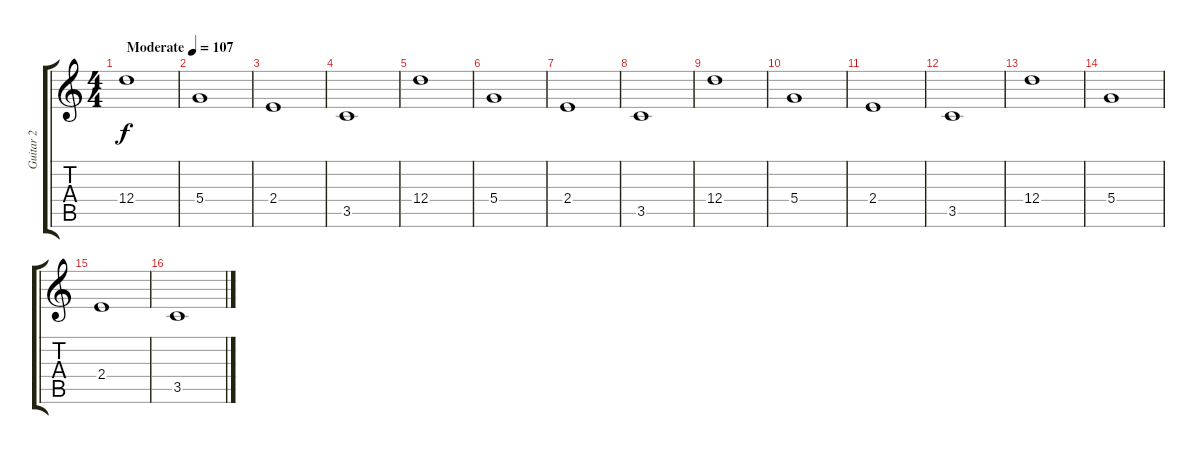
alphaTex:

\track ("Guitar 2" "Guitar 2") {instrument electricguitarjazz}
\staff {score tabs}
\tuning (E4 B3 G3 D3 A2 E2) {hide}
\ts (4 4)
\tempo (107 "Moderate")
\clef g2
\ks c
12.4.1{dy f instrument electricguitarjazz} |
5.4.1 |
2.4.1 |
3.5.1 |
12.4.1 |
5.4.1 |
2.4.1 |
3.5.1 |
12.4.1 |
5.4.1 |
2.4.1 |
3.5.1 |
12.4.1 |
5.4.1 |
2.4.1 |
3.5.1
